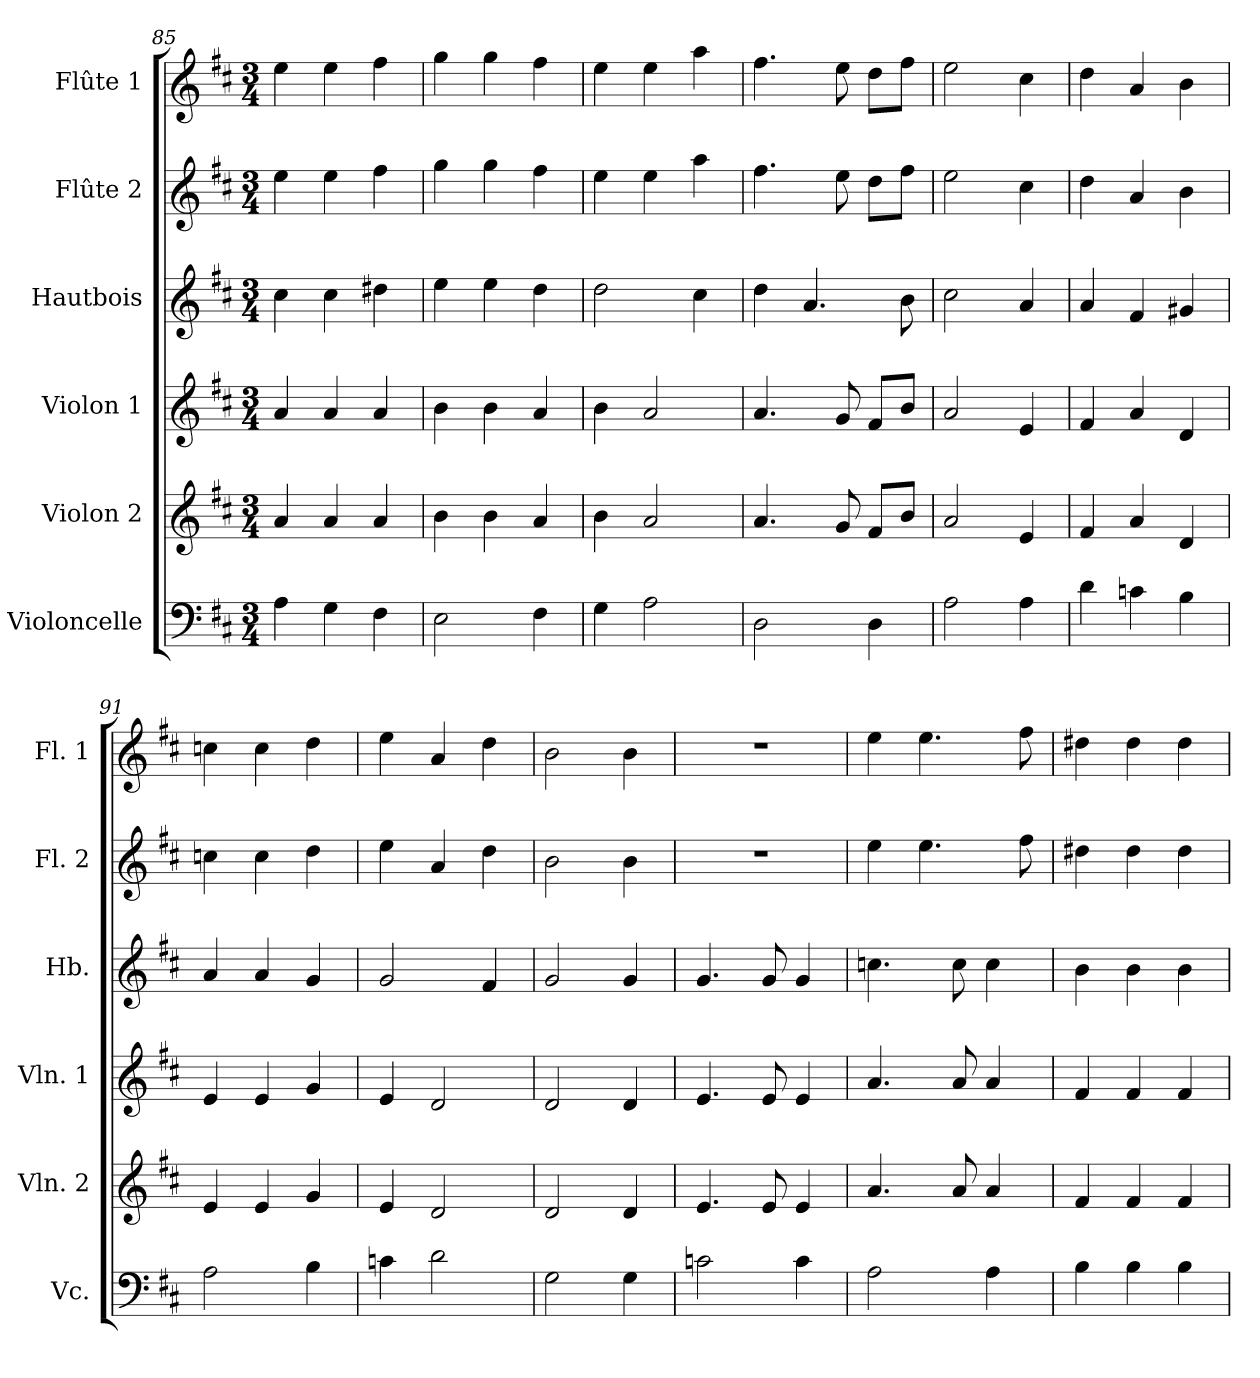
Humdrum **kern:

**kern	**kern	**kern	**kern	**kern	**kern
*part6	*part5	*part4	*part3	*part2	*part1
*staff6	*staff5	*staff4	*staff3	*staff2	*staff1
*I"Violoncelle	*I"Violon 2	*I"Violon 1	*I"Hautbois	*I"Flûte 2	*I"Flûte 1
*I'Vc.	*I'Vln. 2	*I'Vln. 1	*I'Hb.	*I'Fl. 2	*I'Fl. 1
!!LO:LB:g=z
*clefF4	*clefG2	*clefG2	*clefG2	*clefG2	*clefG2
*k[f#c#]	*k[f#c#]	*k[f#c#]	*k[f#c#]	*k[f#c#]	*k[f#c#]
*D:	*D:	*D:	*D:	*D:	*D:
*M3/4	*M3/4	*M3/4	*M3/4	*M3/4	*M3/4
=85	=85	=85	=85	=85	=85
4A\	4a/	4a/	4cc#\	4ee\	4ee\
4G\	4a/	4a/	4cc#\	4ee\	4ee\
4F#\	4a/	4a/	4dd#X\	4ff#\	4ff#\
=86	=86	=86	=86	=86	=86
2E\	4b\	4b\	4ee\	4gg\	4gg\
.	4b\	4b\	4ee\	4gg\	4gg\
4F#\	4a/	4a/	4dd\	4ff#\	4ff#\
=87	=87	=87	=87	=87	=87
4G\	4b\	4b\	2dd\	4ee\	4ee\
2A\	2a/	2a/	.	4ee\	4ee\
.	.	.	4cc#\	4aa\	4aa\
=88	=88	=88	=88	=88	=88
2D\	4.a/	4.a/	4dd\	4.ff#\	4.ff#\
.	.	.	4.a/	.	.
.	8g/	8g/	.	8ee\	8ee\
4D\	8f#/L	8f#/L	.	8dd\L	8dd\L
.	8b/J	8b/J	8b\	8ff#\J	8ff#\J
!!LO:PB:g=z
=89	=89	=89	=89	=89	=89
2A\	2a/	2a/	2cc#\	2ee\	2ee\
4A\	4e/	4e/	4a/	4cc#\	4cc#\
=90	=90	=90	=90	=90	=90
4d\	4f#/	4f#/	4a/	4dd\	4dd\
4cn\	4a/	4a/	4f#/	4a/	4a/
4B\	4d/	4d/	4g#X/	4b\	4b\
=91	=91	=91	=91	=91	=91
2A\	4e/	4e/	4a/	4ccn\	4ccn\
.	4e/	4e/	4a/	4cc\	4cc\
4B\	4g/	4g/	4g/	4dd\	4dd\
=92	=92	=92	=92	=92	=92
4cn\	4e/	4e/	2g/	4ee\	4ee\
2d\	2d/	2d/	.	4a/	4a/
.	.	.	4f#/	4dd\	4dd\
!!LO:LB:g=z
=93	=93	=93	=93	=93	=93
2G\	2d/	2d/	2g/	2b\	2b\
4G\	4d/	4d/	4g/	4b\	4b\
=94	=94	=94	=94	=94	=94
2cn\	4.e/	4.e/	4.g/	2.r	2.r
.	8e/	8e/	8g/	.	.
4c\	4e/	4e/	4g/	.	.
=95	=95	=95	=95	=95	=95
2A\	4.a/	4.a/	4.ccn\	4ee\	4ee\
.	.	.	.	4.ee\	4.ee\
.	8a/	8a/	8cc\	.	.
4A\	4a/	4a/	4cc\	.	.
.	.	.	.	8ff#\	8ff#\
=96	=96	=96	=96	=96	=96
4B\	4f#/	4f#/	4b\	4dd#X\	4dd#X\
4B\	4f#/	4f#/	4b\	4dd#\	4dd#\
4B\	4f#/	4f#/	4b\	4dd#\	4dd#\
=	=	=	=	=	=
*-	*-	*-	*-	*-	*-
